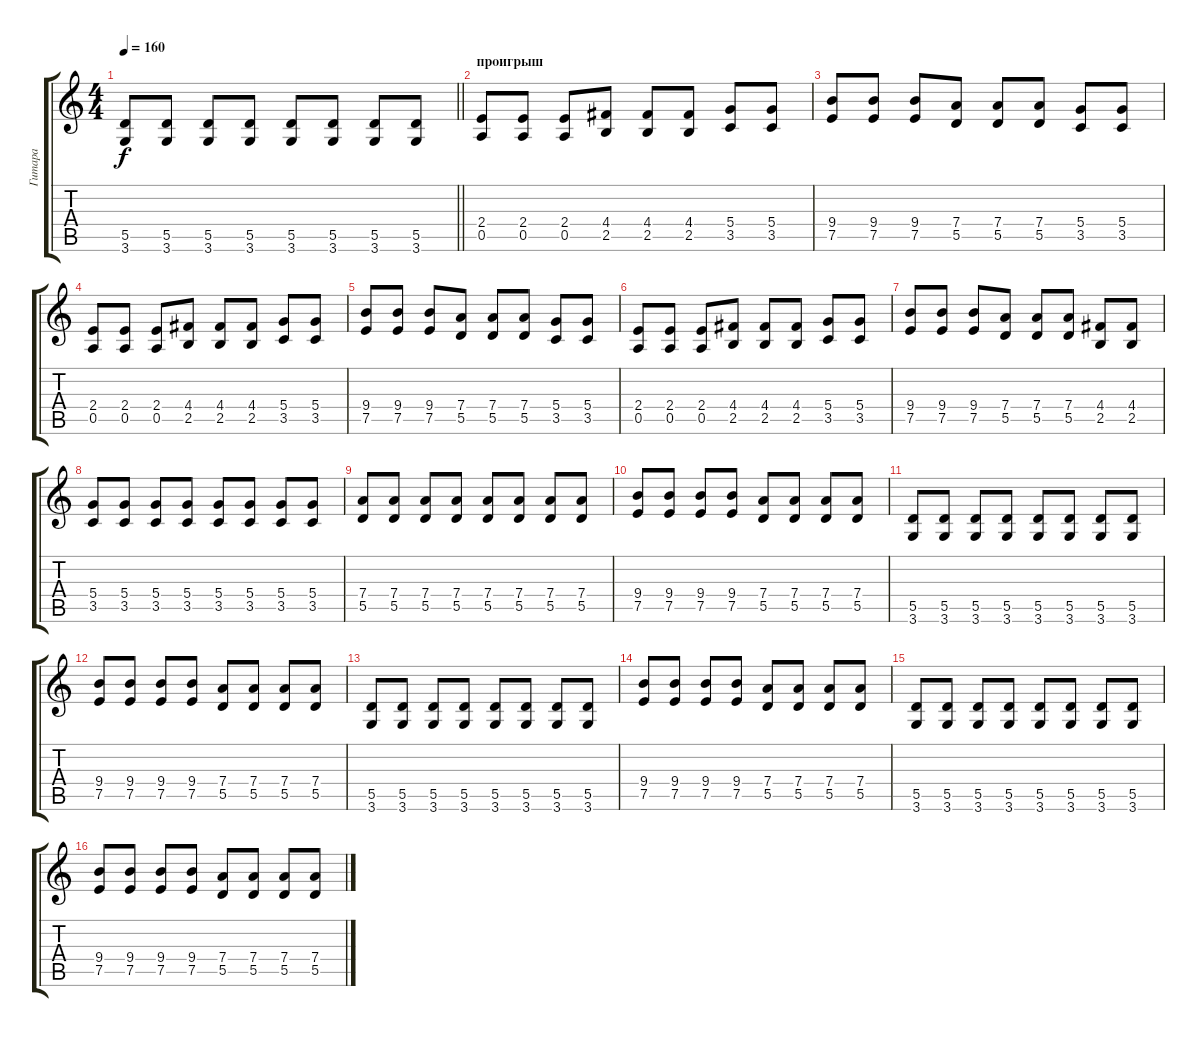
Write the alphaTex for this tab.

\track ("Гитара" "Гитара") {instrument distortionguitar}
\staff {score tabs}
\tuning (E4 B3 G3 D3 A2 E2) {hide}
\ts (4 4)
\tempo 160
\clef g2
\barLineRight lightlight
\ks c
(5.5 3.6).8{dy f} (5.5 3.6).8 (5.5 3.6).8 (5.5 3.6).8 (5.5 3.6).8 (5.5 3.6).8 (5.5 3.6).8 (5.5 3.6).8 |
\section ("" "проигрыш")
(2.4 0.5).8 (2.4 0.5).8 (2.4 0.5).8 (4.4 2.5).8 (4.4 2.5).8 (4.4 2.5).8 (5.4 3.5).8 (5.4 3.5).8 |
(9.4 7.5).8 (9.4 7.5).8 (9.4 7.5).8 (7.4 5.5).8 (7.4 5.5).8 (7.4 5.5).8 (5.4 3.5).8 (5.4 3.5).8 |
(2.4 0.5).8 (2.4 0.5).8 (2.4 0.5).8 (4.4 2.5).8 (4.4 2.5).8 (4.4 2.5).8 (5.4 3.5).8 (5.4 3.5).8 |
(9.4 7.5).8 (9.4 7.5).8 (9.4 7.5).8 (7.4 5.5).8 (7.4 5.5).8 (7.4 5.5).8 (5.4 3.5).8 (5.4 3.5).8 |
(2.4 0.5).8 (2.4 0.5).8 (2.4 0.5).8 (4.4 2.5).8 (4.4 2.5).8 (4.4 2.5).8 (5.4 3.5).8 (5.4 3.5).8 |
(9.4 7.5).8 (9.4 7.5).8 (9.4 7.5).8 (7.4 5.5).8 (7.4 5.5).8 (7.4 5.5).8 (4.4 2.5).8 (4.4 2.5).8 |
(5.4 3.5).8 (5.4 3.5).8 (5.4 3.5).8 (5.4 3.5).8 (5.4 3.5).8 (5.4 3.5).8 (5.4 3.5).8 (5.4 3.5).8 |
(7.4 5.5).8 (7.4 5.5).8 (7.4 5.5).8 (7.4 5.5).8 (7.4 5.5).8 (7.4 5.5).8 (7.4 5.5).8 (7.4 5.5).8 |
(9.4 7.5).8 (9.4 7.5).8 (9.4 7.5).8 (9.4 7.5).8 (7.4 5.5).8 (7.4 5.5).8 (7.4 5.5).8 (7.4 5.5).8 |
(5.5 3.6).8 (5.5 3.6).8 (5.5 3.6).8 (5.5 3.6).8 (5.5 3.6).8 (5.5 3.6).8 (5.5 3.6).8 (5.5 3.6).8 |
(9.4 7.5).8 (9.4 7.5).8 (9.4 7.5).8 (9.4 7.5).8 (7.4 5.5).8 (7.4 5.5).8 (7.4 5.5).8 (7.4 5.5).8 |
(5.5 3.6).8 (5.5 3.6).8 (5.5 3.6).8 (5.5 3.6).8 (5.5 3.6).8 (5.5 3.6).8 (5.5 3.6).8 (5.5 3.6).8 |
(9.4 7.5).8 (9.4 7.5).8 (9.4 7.5).8 (9.4 7.5).8 (7.4 5.5).8 (7.4 5.5).8 (7.4 5.5).8 (7.4 5.5).8 |
(5.5 3.6).8 (5.5 3.6).8 (5.5 3.6).8 (5.5 3.6).8 (5.5 3.6).8 (5.5 3.6).8 (5.5 3.6).8 (5.5 3.6).8 |
(9.4 7.5).8 (9.4 7.5).8 (9.4 7.5).8 (9.4 7.5).8 (7.4 5.5).8 (7.4 5.5).8 (7.4 5.5).8 (7.4 5.5).8
